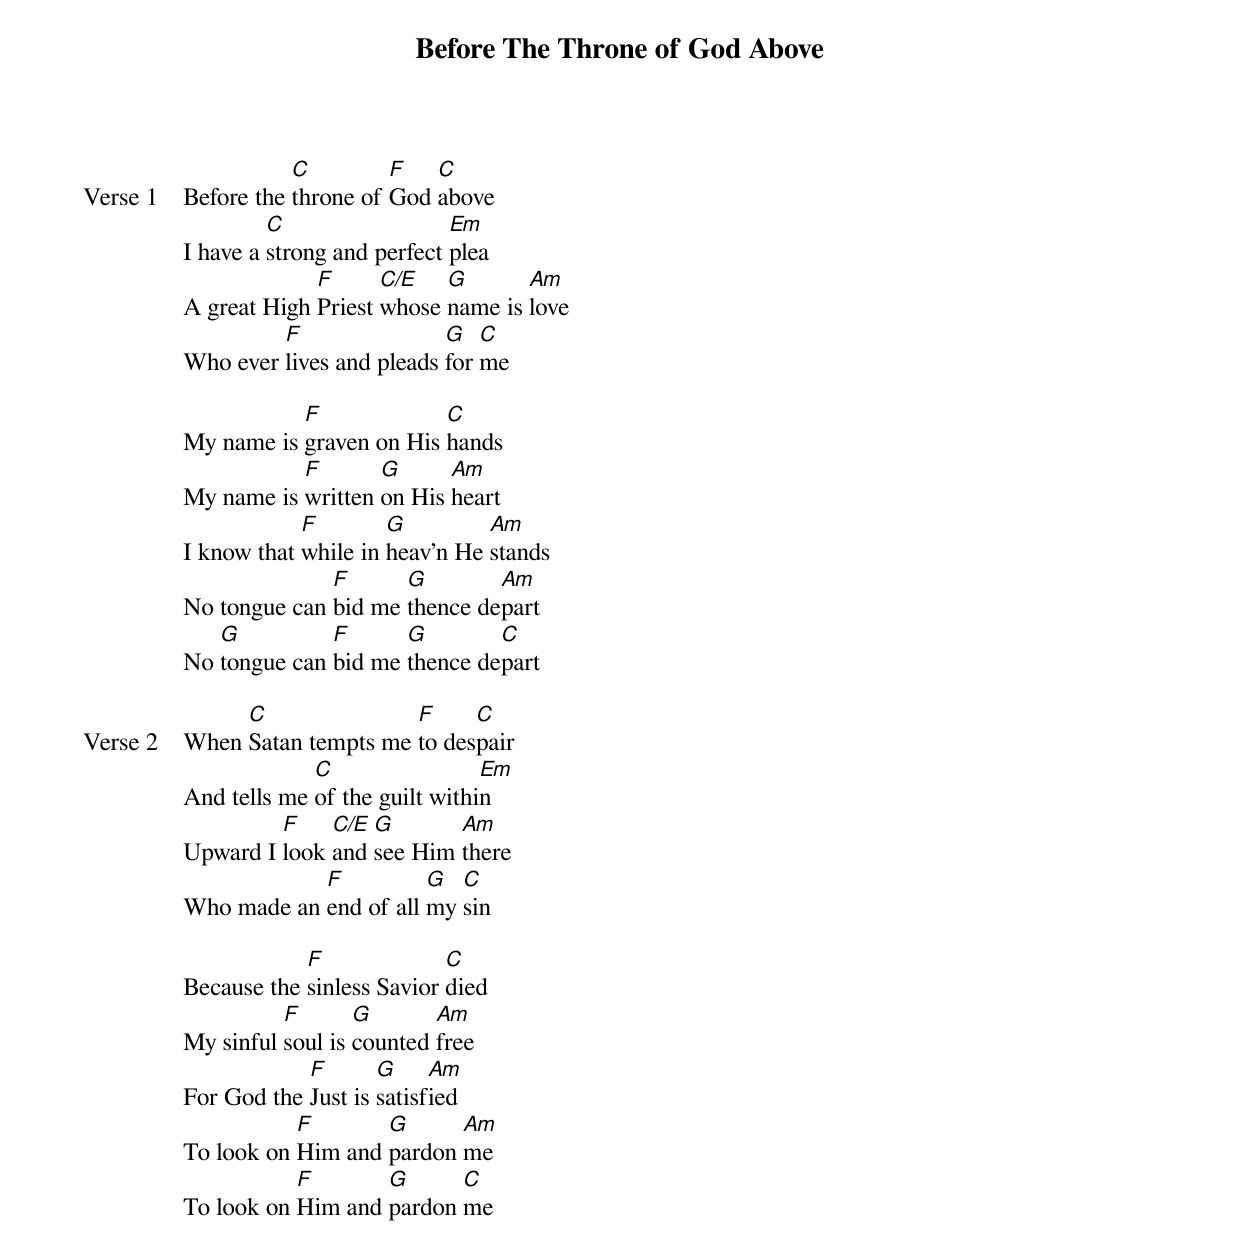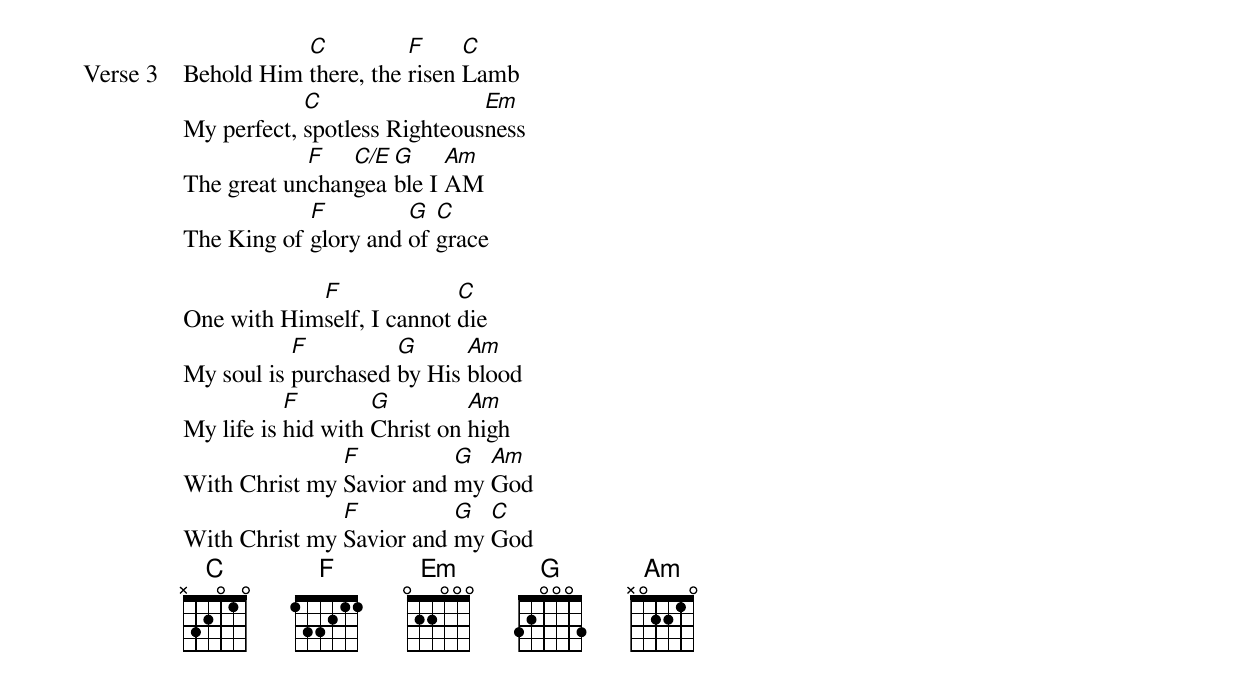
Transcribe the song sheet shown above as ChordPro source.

{title: Before The Throne of God Above}
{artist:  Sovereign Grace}
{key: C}

{start_of_verse: Verse 1}
Before the [C]throne of [F]God [C]above
I have a [C]strong and perfect [Em]plea
A great High [F]Priest [C/E]whose [G]name is [Am]love
Who ever [F]lives and pleads [G]for [C]me

My name is [F]graven on His [C]hands
My name is [F]written [G]on His [Am]heart
I know that [F]while in [G]heav'n He [Am]stands
No tongue can [F]bid me [G]thence de[Am]part
No [G]tongue can [F]bid me [G]thence de[C]part
{end_of_verse}

{start_of_verse: Verse 2}
When [C]Satan tempts me [F]to des[C]pair
And tells me [C]of the guilt withi[Em]n
Upward I [F]look [C/E]and [G]see Him [Am]there
Who made an [F]end of all [G]my [C]sin

Because the [F]sinless Savior [C]died
My sinful [F]soul is [G]counted [Am]free
For God the [F]Just is [G]satisf[Am]ied
To look on [F]Him and [G]pardon [Am]me
To look on [F]Him and [G]pardon [C]me
{end_of_verse}

{column_break}
{start_of_verse: Verse 3}
Behold Him [C]there, the [F]risen [C]Lamb
My perfect, [C]spotless Righteous[Em]ness
The great un[F]chan[C/E]gea[G]ble I [Am]AM
The King of [F]glory and [G]of [C]grace

One with Him[F]self, I cannot [C]die
My soul is [F]purchased [G]by His [Am]blood
My life is [F]hid with [G]Christ on [Am]high
With Christ my [F]Savior and [G]my [Am]God
With Christ my [F]Savior and [G]my [C]God
{end_of_verse}
